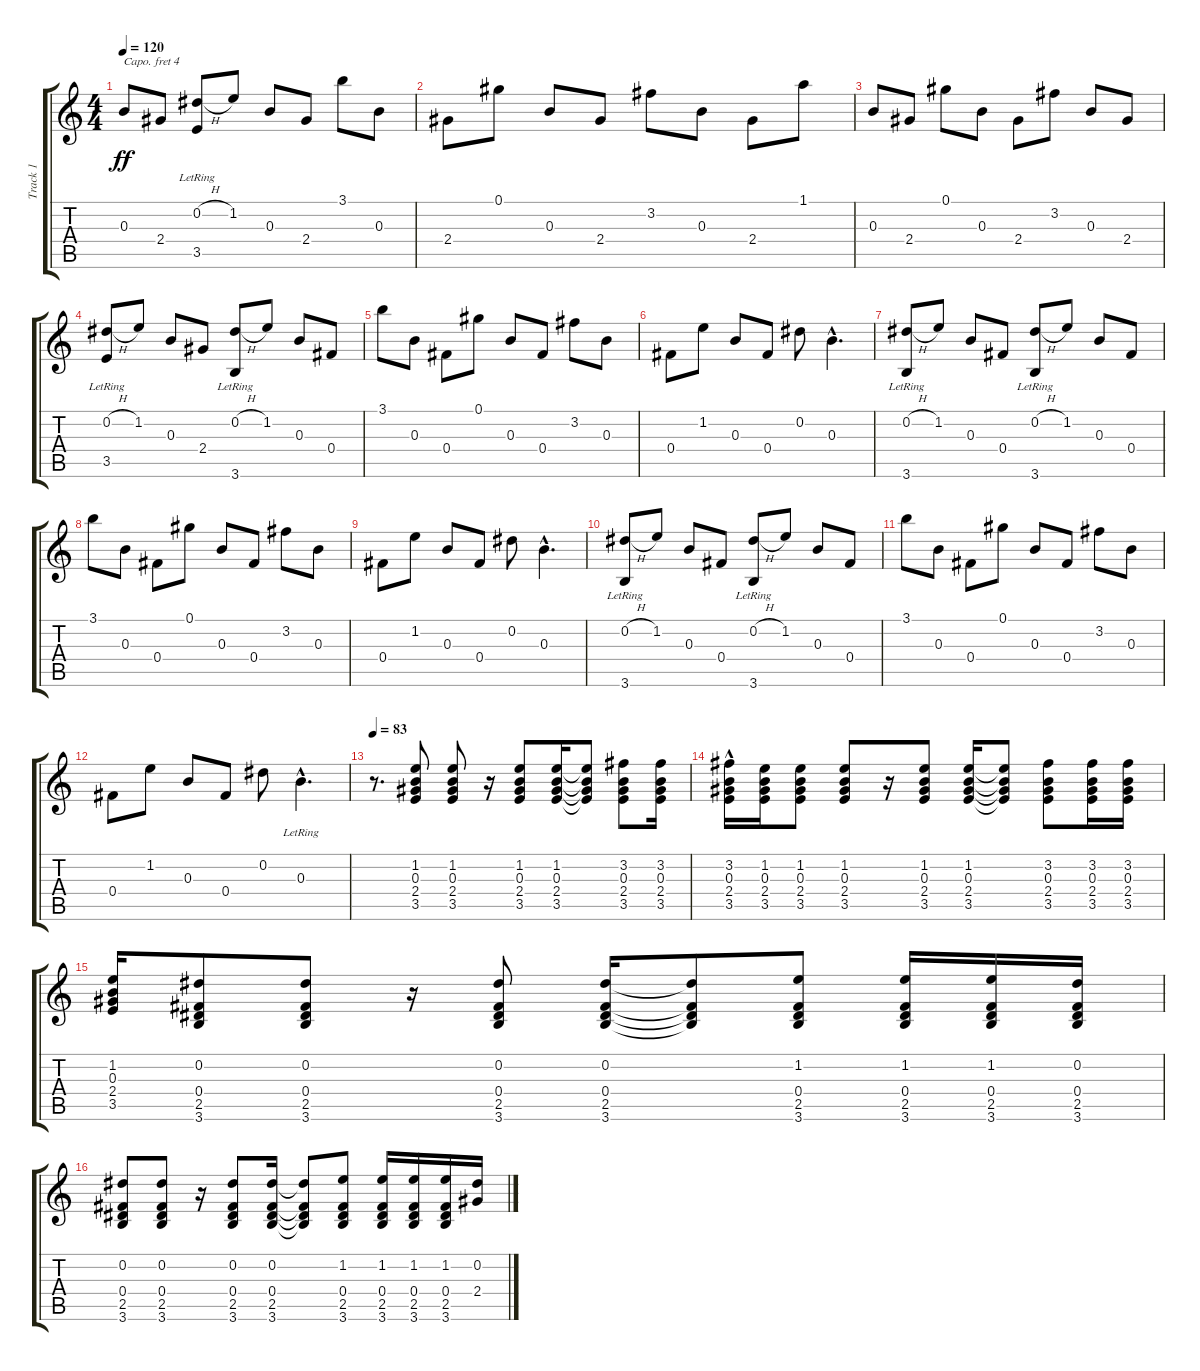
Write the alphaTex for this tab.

\track ("Track 1" "Track 1") {instrument acousticguitarsteel}
\staff {score tabs}
\capo 4
\tuning (E4 B3 G3 D3 A2 E2) {hide}
\ts (4 4)
\tempo 120
\clef g2
\ks c
0.3.8{dy ff} 2.4.8 (0.2{h} 3.5{lr}).8 1.2.8 0.3.8 2.4.8 3.1.8 0.3.8 |
2.4.8 0.1.8 0.3.8 2.4.8 3.2.8 0.3.8 2.4.8 1.1.8 |
0.3.8 2.4.8 0.1.8 0.3.8 2.4.8 3.2.8 0.3.8 2.4.8 |
(0.2{h} 3.5{lr}).8 1.2.8 0.3.8 2.4.8 (0.2{h} 3.6{lr}).8 1.2.8 0.3.8 0.4.8 |
3.1.8 0.3.8 0.4.8 0.1.8 0.3.8 0.4.8 3.2.8 0.3.8 |
0.4.8 1.2.8 0.3.8 0.4.8 0.2.8 0.3{hac}.4{d} |
(0.2{h} 3.6{lr}).8 1.2.8 0.3.8 0.4.8 (0.2{h} 3.6{lr}).8 1.2.8 0.3.8 0.4.8 |
3.1.8 0.3.8 0.4.8 0.1.8 0.3.8 0.4.8 3.2.8 0.3.8 |
0.4.8 1.2.8 0.3.8 0.4.8 0.2.8 0.3{hac}.4{d} |
(0.2{h} 3.6{lr}).8 1.2.8 0.3.8 0.4.8 (0.2{h} 3.6{lr}).8 1.2.8 0.3.8 0.4.8 |
3.1.8 0.3.8 0.4.8 0.1.8 0.3.8 0.4.8 3.2.8 0.3.8 |
0.4.8 1.2.8 0.3.8 0.4.8 0.2.8 0.3{hac lr}.4{d} |
\tempo 83
r.8{d volume 15 instrument electricguitarclean} (1.2 0.3 2.4 3.5).8 (1.2 0.3 2.4 3.5).8 r.16 (1.2 0.3 2.4 3.5).8 (1.2 0.3 2.4 3.5).16 (1.2{t} 0.3{t} 2.4{t} 3.5{t}).8 (3.2 0.3 2.4 3.5).8 (3.2 0.3 2.4 3.5).16 |
(3.2{hac} 0.3 2.4 3.5).16 (1.2 0.3 2.4 3.5).16 (1.2 0.3 2.4 3.5).8 (1.2 0.3 2.4 3.5).8 r.16 (1.2 0.3 2.4 3.5).8 (1.2 0.3 2.4 3.5).16 (1.2{t} 0.3{t} 2.4{t} 3.5{t}).8 (3.2 0.3 2.4 3.5).8 (3.2 0.3 2.4 3.5).16 (3.2 0.3 2.4 3.5).16 |
(1.2 0.3 2.4 3.5).16 (0.2 0.4 2.5 3.6).8 (0.2 0.4 2.5 3.6).8 r.16 (0.2 0.4 2.5 3.6).8 (0.2 0.4 2.5 3.6).16 (0.2{t} 0.4{t} 2.5{t} 3.6{t}).8 (1.2 0.4 2.5 3.6).8 (1.2 0.4 2.5 3.6).16 (1.2 0.4 2.5 3.6).16 (0.2 0.4 2.5 3.6).16 |
(0.2 0.4 2.5 3.6).8 (0.2 0.4 2.5 3.6).8 r.16 (0.2 0.4 2.5 3.6).8 (0.2 0.4 2.5 3.6).16 (0.2{t} 0.4{t} 2.5{t} 3.6{t}).8 (1.2 0.4 2.5 3.6).8 (1.2 0.4 2.5 3.6).16 (1.2 0.4 2.5 3.6).16 (1.2 0.4 2.5 3.6).16 (0.2 2.4).16
